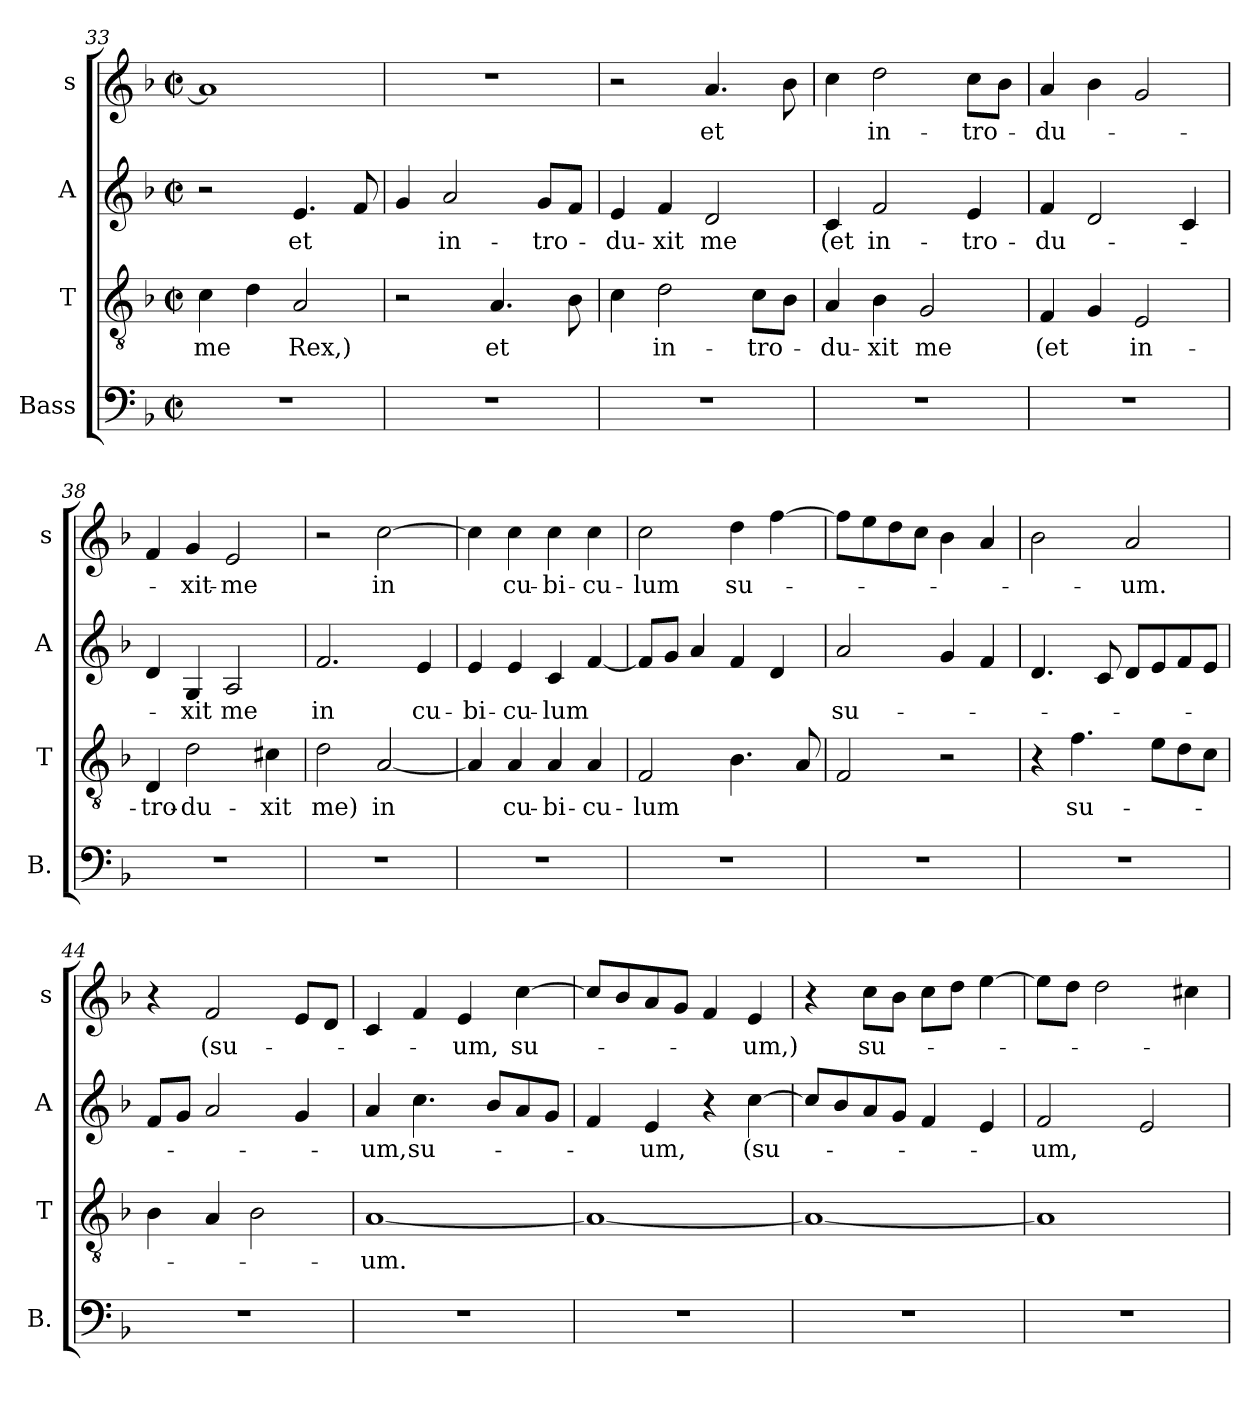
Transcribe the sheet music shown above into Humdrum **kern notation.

**kern	**kern	**text	**kern	**text	**kern	**text
*part4	*part3	*part3	*part2	*part2	*part1	*part1
*staff4	*staff3	*staff3	*staff2	*staff2	*staff1	*staff1
*I"Bass	*I"T	*	*I"A	*	*I"s	*
*I'B.	*I'T	*	*I'A	*	*I's	*
!!LO:LB:g=z
*clefF4	*clefGv2	*	*clefG2	*	*clefG2	*
*k[b-]	*k[b-]	*	*k[b-]	*	*k[b-]	*
*M2/2	*M2/2	*	*M2/2	*	*M2/2	*
*met(c|)	*met(c|)	*	*met(c|)	*	*met(c|)	*
=33	=33	=33	=33	=33	=33	=33
!	!	!LO:LY:b	!	!	!	!
1r	4c\	me	2r	.	1a]	.
.	4d\	.	.	.	.	.
!	!	!LO:LY:b	!	!LO:LY:b	!	!
.	2A/	Rex,)	4.e/	et	.	.
.	.	.	8f/	.	.	.
=34	=34	=34	=34	=34	=34	=34
1r	2r	.	4g/	.	1r	.
!	!	!	!	!LO:LY:b	!	!
.	.	.	2a/	in-	.	.
!	!	!LO:LY:b	!	!	!	!
.	4.A/	et	.	.	.	.
!	!	!	!	!LO:LY:b	!	!
.	.	.	8gL	-tro-	.	.
.	8B-\	.	8fJ	.	.	.
=35	=35	=35	=35	=35	=35	=35
!	!	!	!	!LO:LY:b	!	!
1r	4c\	.	4e/	-du-	2r	.
!	!	!LO:LY:b	!	!LO:LY:b	!	!
.	2d\	in-	4f/	-xit	.	.
!	!	!	!	!LO:LY:b	!	!LO:LY:b
.	.	.	2d/	me	4.a/	et
!	!	!LO:LY:b	!	!	!	!
.	8cL	-tro-	.	.	.	.
.	8B-J	.	.	.	8b-\	.
=36	=36	=36	=36	=36	=36	=36
!	!	!LO:LY:b	!	!LO:LY:b	!	!
1r	4A/	-du-	4c/	(et	4cc\	.
!	!	!LO:LY:b	!	!LO:LY:b	!	!LO:LY:b
.	4B-\	-xit	2f/	in-	2dd\	in-
!	!	!LO:LY:b	!	!	!	!
.	2G/	me	.	.	.	.
!	!	!	!	!LO:LY:b	!	!LO:LY:b
.	.	.	4e/	-tro-	8ccL	-tro-
.	.	.	.	.	8b-J	.
=37	=37	=37	=37	=37	=37	=37
!	!	!LO:LY:b	!	!LO:LY:b	!	!LO:LY:b
1r	4F/	(et	4f/	-du-	4a/	-du-
.	4G/	.	2d/	.	4b-\	.
!	!	!LO:LY:b	!	!	!	!
.	2E/	in-	.	.	2g/	.
.	.	.	4c/	.	.	.
=38	=38	=38	=38	=38	=38	=38
!	!	!LO:LY:b	!	!	!	!
1r	4D/	-tro-	4d/	.	4f/	.
!	!	!LO:LY:b	!	!LO:LY:b	!	!LO:LY:b
.	2d\	-du-	4G/	-xit	4g/	-xit-
!	!	!	!	!LO:LY:b	!	!LO:LY:b
.	.	.	2A/	me	2e/	-me
!	!	!LO:LY:b	!	!	!	!
.	4c#X\	-xit	.	.	.	.
!!LO:PB:g=z
=39	=39	=39	=39	=39	=39	=39
!	!	!LO:LY:b	!	!LO:LY:b	!	!
1r	2d\	me)	2.f/	in	2r	.
!	!	!LO:LY:b	!	!	!	!LO:LY:b
.	[2A/	in	.	.	[2cc\	in
!	!	!	!	!LO:LY:b	!	!
.	.	.	4e/	cu-	.	.
=40	=40	=40	=40	=40	=40	=40
!	!	!	!	!LO:LY:b	!	!
1r	4A/]	.	4e/	-bi-	4cc\]	.
!	!	!LO:LY:b	!	!LO:LY:b	!	!LO:LY:b
.	4A/	cu-	4e/	-cu-	4cc\	cu-
!	!	!LO:LY:b	!	!LO:LY:b	!	!LO:LY:b
.	4A/	-bi-	4c/	-lum	4cc\	-bi-
!	!	!LO:LY:b	!	!	!	!LO:LY:b
.	4A/	-cu-	[4f/	.	4cc\	-cu-
=41	=41	=41	=41	=41	=41	=41
!	!	!LO:LY:b	!	!	!	!LO:LY:b
1r	2F/	-lum	8fL]	.	2cc\	-lum
.	.	.	8gJ	.	.	.
.	.	.	4a/	.	.	.
!	!	!	!	!	!	!LO:LY:b
.	4.B-\	.	4f/	.	4dd\	su-
.	.	.	4d/	.	[4ff\	.
.	8A/	.	.	.	.	.
=42	=42	=42	=42	=42	=42	=42
!	!	!	!	!LO:LY:b	!	!
1r	2F/	.	2a/	su-	8ffL]	.
.	.	.	.	.	8ee	.
.	.	.	.	.	8dd	.
.	.	.	.	.	8ccJ	.
.	2r	.	4g/	.	4b-\	.
.	.	.	4f/	.	4a/	.
=43	=43	=43	=43	=43	=43	=43
1r	4r	.	4.d/	.	2b-\	.
!	!	!LO:LY:b	!	!	!	!
.	4.f\	su-	.	.	.	.
.	.	.	8c/	.	.	.
!	!	!	!	!	!	!LO:LY:b
.	.	.	8dL	.	2a/	-um.
.	8eL	.	8e	.	.	.
.	8d	.	8f	.	.	.
.	8cJ	.	8eJ	.	.	.
!!LO:LB:g=z
=44	=44	=44	=44	=44	=44	=44
1r	4B-\	.	8fL	.	4r	.
.	.	.	8gJ	.	.	.
!	!	!	!	!	!	!LO:LY:b
.	4A/	.	2a/	.	2f/	(su-
.	2B-\	.	.	.	.	.
.	.	.	4g/	.	8eL	.
.	.	.	.	.	8dJ	.
!!LO:LB:g=z
=45	=45	=45	=45	=45	=45	=45
!	!	!LO:LY:b	!	!LO:LY:b	!	!
1r	[1A	-um.	4a/	um,	4c/	.
!	!	!	!	!LO:LY:b	!	!
.	.	.	4.cc\	su-	4f/	.
!	!	!	!	!	!	!LO:LY:b
.	.	.	.	.	4e/	-um,
.	.	.	8b-L	.	.	.
!	!	!	!	!	!	!LO:LY:b
.	.	.	8a	.	[4cc\	su-
.	.	.	8gJ	.	.	.
=46	=46	=46	=46	=46	=46	=46
1r	1A_	.	4f/	.	8ccL]	.
.	.	.	.	.	8b-	.
!	!	!	!	!LO:LY:b	!	!
.	.	.	4e/	-um,	8a	.
.	.	.	.	.	8gJ	.
.	.	.	4r	.	4f/	.
!	!	!	!	!LO:LY:b	!	!LO:LY:b
.	.	.	[4cc\	(su-	4e/	-um,)
=47	=47	=47	=47	=47	=47	=47
1r	1A_	.	8ccL]	.	4r	.
.	.	.	8b-	.	.	.
!	!	!	!	!	!	!LO:LY:b
.	.	.	8a	.	8ccL	su-
.	.	.	8gJ	.	8b-J	.
.	.	.	4f/	.	8ccL	.
.	.	.	.	.	8ddJ	.
.	.	.	4e/	.	[4ee\	.
=48	=48	=48	=48	=48	=48	=48
!	!	!	!	!LO:LY:b	!	!
1r	1A]	.	2f/	um,	8eeL]	.
.	.	.	.	.	8ddJ	.
.	.	.	.	.	2dd\	.
.	.	.	2e/	.	.	.
.	.	.	.	.	4cc#X\	.
=	=	=	=	=	=	=
*-	*-	*-	*-	*-	*-	*-
